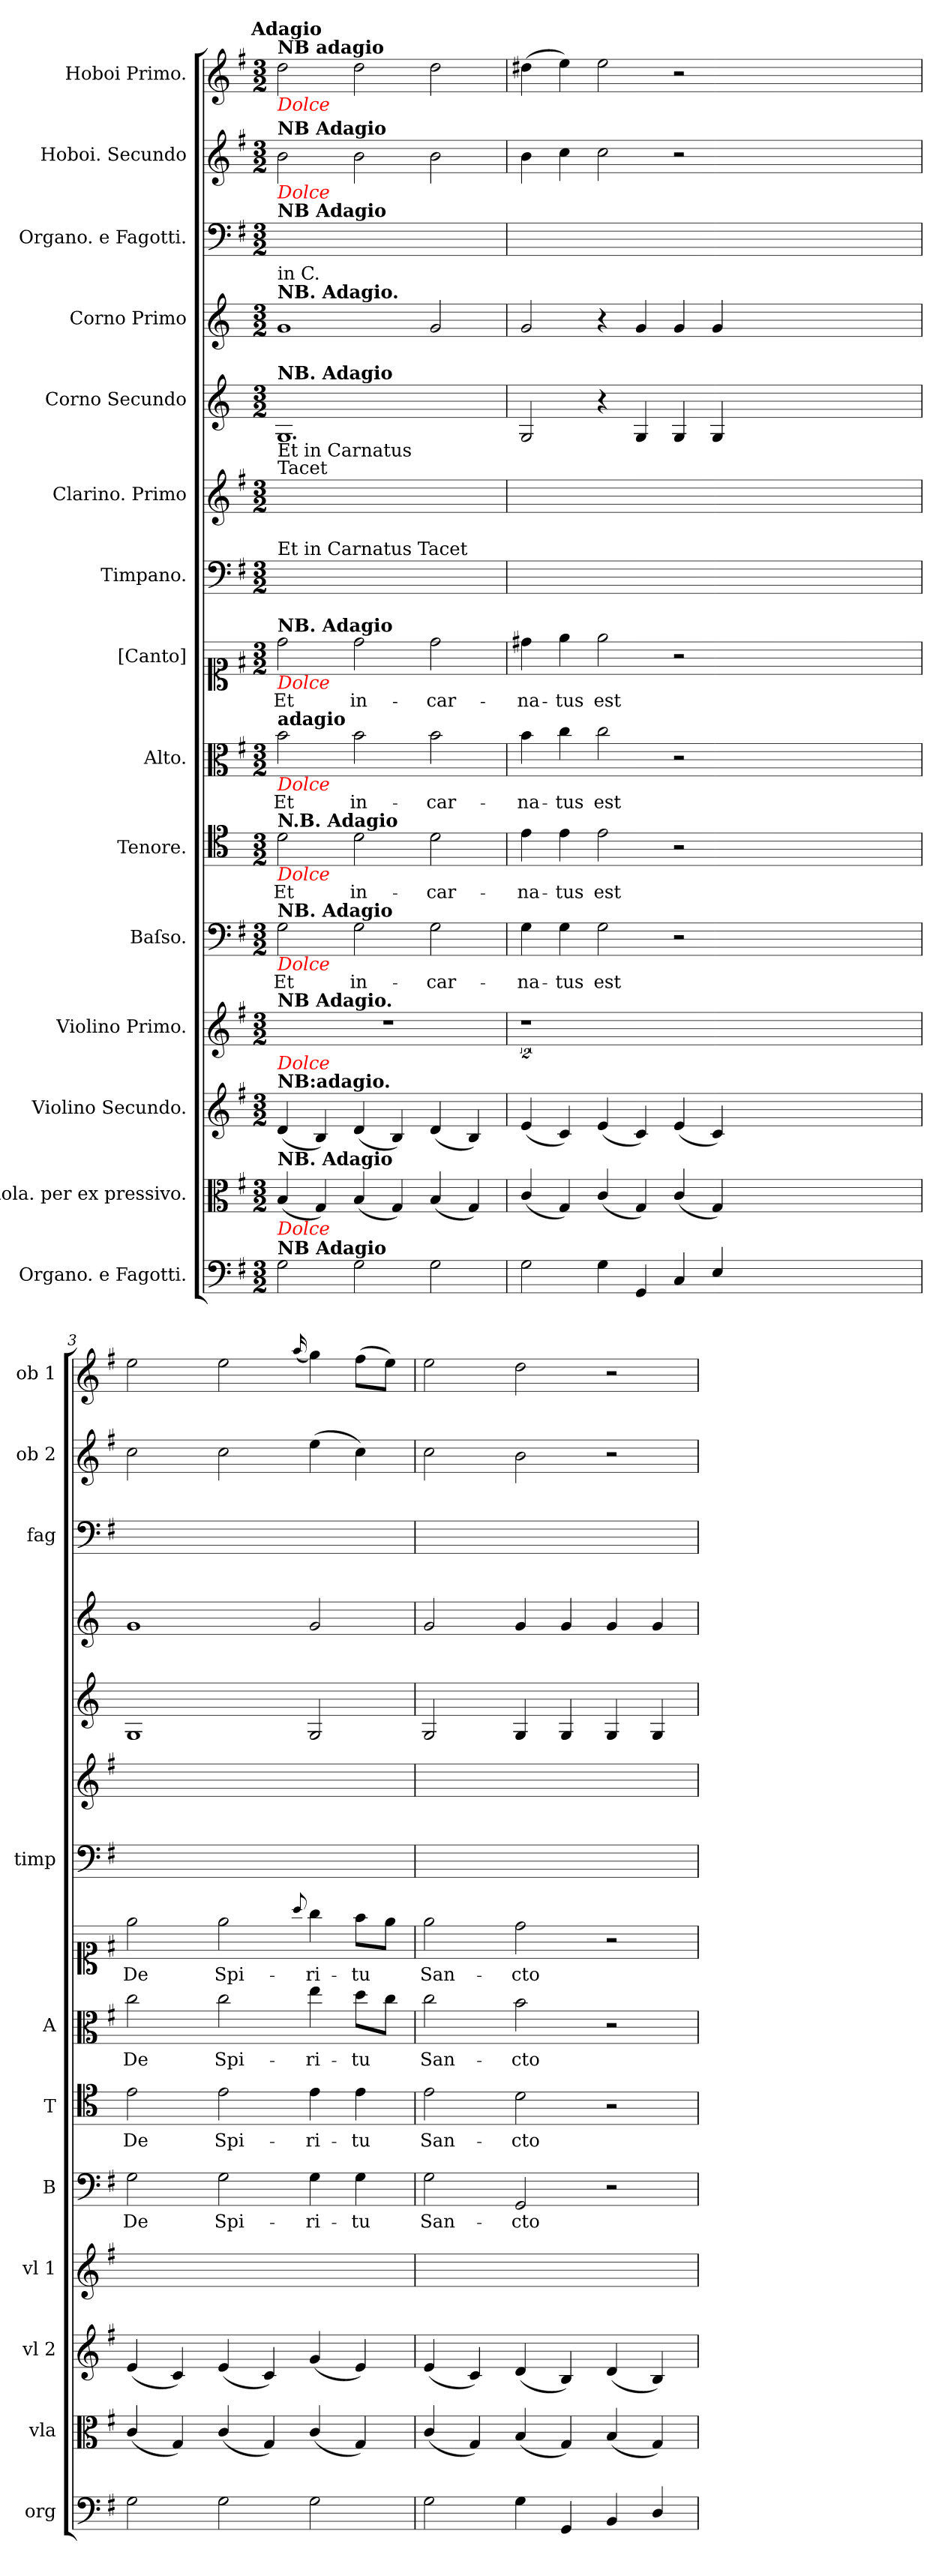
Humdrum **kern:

**kern	**dynam	**kern	**kern	**dynam	**kern	**kern	**text	**kern	**text	**kern	**text	**kern	**text	**kern	**kern	**kern	**dynam	**kern	**dynam	**kern	**kern	**kern
*part15	*part15	*part14	*part13	*part13	*part12	*part11	*part11	*part10	*part10	*part9	*part9	*part8	*part8	*part7	*part6	*part5	*part5	*part4	*part4	*part3	*part2	*part1
*staff15	*staff15	*staff14	*staff13	*staff13	*staff12	*staff11	*staff11	*staff10	*staff10	*staff9	*staff9	*staff8	*staff8	*staff7	*staff6	*staff5	*staff5	*staff4	*staff4	*staff3	*staff2	*staff1
*I"Organo. e Fagotti.	*	*I"Viola. per ex pressivo.	*I"Violino Secundo.	*	*I"Violino Primo.	*I"Baſso.	*	*I"Tenore.	*	*I"Alto.	*	*I"[Canto]	*	*I"Timpano.	*I"Clarino. Primo	*I"Corno Secundo	*	*I"Corno Primo	*	*I"Organo. e Fagotti.	*I"Hoboi. Secundo	*I"Hoboi Primo.
*I'org	*	*I'vla	*I'vl 2	*	*I'vl 1	*I'B	*	*I'T	*	*I'A	*	*	*	*I'timp	*	*	*	*	*	*I'fag	*I'ob 2	*I'ob 1
*clefF4	*	*clefC3	*clefG2	*	*clefG2	*clefF4	*	*clefC4	*	*clefC3	*	*clefC1	*	*clefF4	*clefG2	*clefG2	*	*clefG2	*	*clefF4	*clefG2	*clefG2
*k[f#]	*	*k[f#]	*k[f#]	*	*k[f#]	*k[f#]	*	*k[]	*	*k[f#]	*	*k[f#]	*	*k[f#]	*k[f#]	*k[]	*	*k[]	*	*k[f#]	*k[f#]	*k[f#]
*G:	*	*G:	*G:	*	*G:	*G:	*	*	*	*G:	*	*G:	*	*G:	*G:	*	*	*	*	*G:	*G:	*G:
!!LO:TX:omd:t=Adagio
*M3/2	*	*M3/2	*M3/2	*	*M3/2	*M3/2	*	*M3/2	*	*M3/2	*	*M3/2	*	*M3/2	*M3/2	*M3/2	*	*M3/2	*	*M3/2	*M3/2	*M3/2
*MM56	*	*MM56	*MM56	*	*MM56	*MM56	*	*MM56	*	*MM56	*	*MM56	*	*MM56	*MM56	*MM56	*	*MM56	*	*MM56	*MM56	*MM56
=1	=1	=1	=1	=1	=1	=1	=1	=1	=1	=1	=1	=1	=1	=1	=1	=1	=1	=1	=1	=1	=1	=1
!	!	!	!	!	!	!	!	!	!	!	!	!	!	!	!	!	!	!	!	!	!	!LO:TX:b:i:color=red:t=Dolce
!	!	!	!	!	!	!	!	!	!	!	!	!	!	!	!	!	!	!	!	!	!	!LO:TX:a:B:t=NB adagio
!	!	!	!	!	!	!	!	!	!	!	!	!	!	!	!	!	!	!	!	!	!LO:TX:b:i:color=red:t=Dolce	!
!	!	!	!	!	!	!	!	!	!	!	!	!	!	!	!	!	!	!	!	!	!LO:TX:a:B:t=NB Adagio	!
!	!	!	!	!	!	!	!	!	!	!	!	!	!	!	!	!	!	!	!	!LO:TX:a:B:t=NB Adagio	!	!
!	!	!	!	!	!	!	!	!	!	!	!	!	!	!	!	!	!	!LO:TX:a:B:t=NB. Adagio.	!	!	!	!
!	!	!	!	!	!	!	!	!	!	!	!	!	!	!	!	!	!	!LO:TX:a:t=in C.	!	!	!	!
!	!	!	!	!	!	!	!	!	!	!	!	!	!	!	!	!LO:TX:a:B:t=NB. Adagio	!	!	!	!	!	!
!	!	!	!	!	!	!	!	!	!	!	!	!	!	!	!LO:TX:a:t=Et in Carnatus\nTacet	!	!	!	!	!	!	!
!	!	!	!	!	!	!	!	!	!	!	!	!	!	!LO:TX:a:t=Et in Carnatus Tacet	!	!	!	!	!	!	!	!
!	!	!	!	!	!	!	!	!	!	!	!	!LO:TX:b:i:color=red:t=Dolce	!	!	!	!	!	!	!	!	!	!
!	!	!	!	!	!	!	!	!	!	!	!	!LO:TX:a:B:t=NB. Adagio	!	!	!	!	!	!	!	!	!	!
!	!	!	!	!	!	!	!	!	!	!LO:TX:a:B:t=adagio	!	!	!	!	!	!	!	!	!	!	!	!
!	!	!	!	!	!	!	!	!	!	!LO:TX:b:i:color=red:t=Dolce	!	!	!	!	!	!	!	!	!	!	!	!
!	!	!	!	!	!	!	!	!LO:TX:b:i:color=red:t=Dolce	!	!	!	!	!	!	!	!	!	!	!	!	!	!
!	!	!	!	!	!	!	!	!LO:TX:a:B:t=N.B. Adagio	!	!	!	!	!	!	!	!	!	!	!	!	!	!
!	!	!	!	!	!	!LO:TX:b:i:color=red:t=Dolce	!	!	!	!	!	!	!	!	!	!	!	!	!	!	!	!
!	!	!	!	!	!	!LO:TX:a:B:t=NB. Adagio	!	!	!	!	!	!	!	!	!	!	!	!	!	!	!	!
!	!	!	!	!	!LO:TX:a:B:t=NB Adagio.	!	!	!	!	!	!	!	!	!	!	!	!	!	!	!	!	!
!	!	!	!LO:TX:a:B:t=NB&colon;adagio.	!	!	!	!	!	!	!	!	!	!	!	!	!	!	!	!	!	!	!
!	!	!	!LO:TX:a:i:color=red:t=Dolce	!	!	!	!	!	!	!	!	!	!	!	!	!	!	!	!	!	!	!
!	!	!LO:TX:b:i:color=red:t=Dolce	!	!	!	!	!	!	!	!	!	!	!	!	!	!	!	!	!	!	!	!
!	!	!LO:TX:a:B:t=NB. Adagio	!	!	!	!	!	!	!	!	!	!	!	!	!	!	!	!	!	!	!	!
!LO:TX:a:B:t=NB Adagio	!	!	!	!	!	!	!	!	!	!	!	!	!	!	!	!	!	!	!	!	!	!
!	!LO:DY:b	!	!	!LO:DY:a	!	!	!	!	!	!	!	!	!	!	!	!	!LO:DY:a	!	!LO:DY:a	!	!	!
2G\	mezzo forto	(4B/	(4d/	piano	1.r	2G\	Et	2d\	Et	2b\	Et	2dd\	Et	1.ryy	1.ryy	1.G	piano	1g	piano	2G\yy	2b\	2dd\
.	.	4G/)	4B/)	.	.	.	.	.	.	.	.	.	.	.	.	.	.	.	.	.	.	.
2G\	.	(4B/	(4d/	.	.	2G\	in-	2d\	in-	2b\	in-	2dd\	in-	.	.	.	.	.	.	2G\yy	2b\	2dd\
.	.	4G/)	4B/)	.	.	.	.	.	.	.	.	.	.	.	.	.	.	.	.	.	.	.
2G\	.	(4B/	(4d/	.	.	2G\	-car-	2d\	-car-	2b\	-car-	2dd\	-car-	.	.	.	.	2g/	.	2G\yy	2b\	2dd\
.	.	4G/)	4B/)	.	.	.	.	.	.	.	.	.	.	.	.	.	.	.	.	.	.	.
=2	=2	=2	=2	=2	=2	=2	=2	=2	=2	=2	=2	=2	=2	=2	=2	=2	=2	=2	=2	=2	=2	=2
2G\	.	(4c/	(4e/	.	2%9r	4G\	-na-	4e\	-na-	4b\	-na-	4dd#X\	-na-	1.ryy	1.ryy	2G/	.	2g/	.	2G\yy	4b\	(4dd#X\
.	.	4G/)	4c/)	.	.	4G\	-tus	4e\	-tus	4cc\	-tus	4ee\	-tus	.	.	.	.	.	.	.	4cc\	4ee\)
4G\	.	(4c/	(4e/	.	.	2G\	est	2e\	est	2cc\	est	2ee\	est	.	.	4r	.	4r	.	4G\yy	2cc\	2ee\
4GG/	.	4G/)	4c/)	.	.	.	.	.	.	.	.	.	.	.	.	4G/	.	4g/	.	4GG/yy	.	.
4C/	.	(4c/	(4e/	.	.	2r	.	2r	.	2r	.	2r	.	.	.	4G/	.	4g/	.	4C/yy	2r	2r
4E/	.	4G/)	4c/)	.	.	.	.	.	.	.	.	.	.	.	.	4G/	.	4g/	.	4E/yy	.	.
0.ryy	.	0.ryy	0.ryy	.	.	0.ryy	.	0.ryy	.	0.ryy	.	0.ryy	.	0.ryy	0.ryy	0.ryy	.	0.ryy	.	0.ryy	0.ryy	0.ryy
=3	=3	=3	=3	=3	=3	=3	=3	=3	=3	=3	=3	=3	=3	=3	=3	=3	=3	=3	=3	=3	=3	=3
2G\	.	(4c/	(4e/	.	1.ryy	2G\	De	2e\	De	2cc\	De	2ee\	De	1.ryy	1.ryy	1G	.	1g	.	2G\yy	2cc\	2ee\
.	.	4G/)	4c/)	.	.	.	.	.	.	.	.	.	.	.	.	.	.	.	.	.	.	.
2G\	.	(4c/	(4e/	.	.	2G\	Spi-	2e\	Spi-	2cc\	Spi-	2ee\	Spi-	.	.	.	.	.	.	2G\yy	2cc\	2ee\
.	.	4G/)	4c/)	.	.	.	.	.	.	.	.	.	.	.	.	.	.	.	.	.	.	.
.	.	.	.	.	.	.	.	.	.	.	.	8qqaa/	.	.	.	.	.	.	.	.	.	(16qqaa/
2G\	.	(4c/	(4g/	.	.	4G\	-ri-	4e\	-ri-	4ee\	-ri-	4gg\	-ri-	.	.	2G/	.	2g/	.	2G\yy	(4ee\	4gg\)
.	.	4G/)	4e/)	.	.	4G\	-tu	4e\	-tu	8dd\L	-tu	8ff#\L	-tu	.	.	.	.	.	.	.	4cc\)	(8ff#\L
.	.	.	.	.	.	.	.	.	.	8cc\J	.	8ee\J	.	.	.	.	.	.	.	.	.	8ee\J)
=4	=4	=4	=4	=4	=4	=4	=4	=4	=4	=4	=4	=4	=4	=4	=4	=4	=4	=4	=4	=4	=4	=4
2G\	.	(4c/	(4e/	.	1.ryy	2G\	San-	2e\	San-	2cc\	San-	2ee\	San-	1.ryy	1.ryy	2G/	.	2g/	.	2G\yy	2cc\	2ee\
.	.	4G/)	4c/)	.	.	.	.	.	.	.	.	.	.	.	.	.	.	.	.	.	.	.
4G\	.	(4B/	(4d/	.	.	2GG/	-cto	2d\	-cto	2b\	-cto	2dd\	-cto	.	.	4G/	.	4g/	.	4G\yy	2b\	2dd\
4GG/	.	4G/)	4B/)	.	.	.	.	.	.	.	.	.	.	.	.	4G/	.	4g/	.	4GG/yy	.	.
4BB/	.	(4B/	(4d/	.	.	2r	.	2r	.	2r	.	2r	.	.	.	4G/	.	4g/	.	4BB/yy	2r	2r
4D/	.	4G/)	4B/)	.	.	.	.	.	.	.	.	.	.	.	.	4G/	.	4g/	.	4D/yy	.	.
=	=	=	=	=	=	=	=	=	=	=	=	=	=	=	=	=	=	=	=	=	=	=
*-	*-	*-	*-	*-	*-	*-	*-	*-	*-	*-	*-	*-	*-	*-	*-	*-	*-	*-	*-	*-	*-	*-
